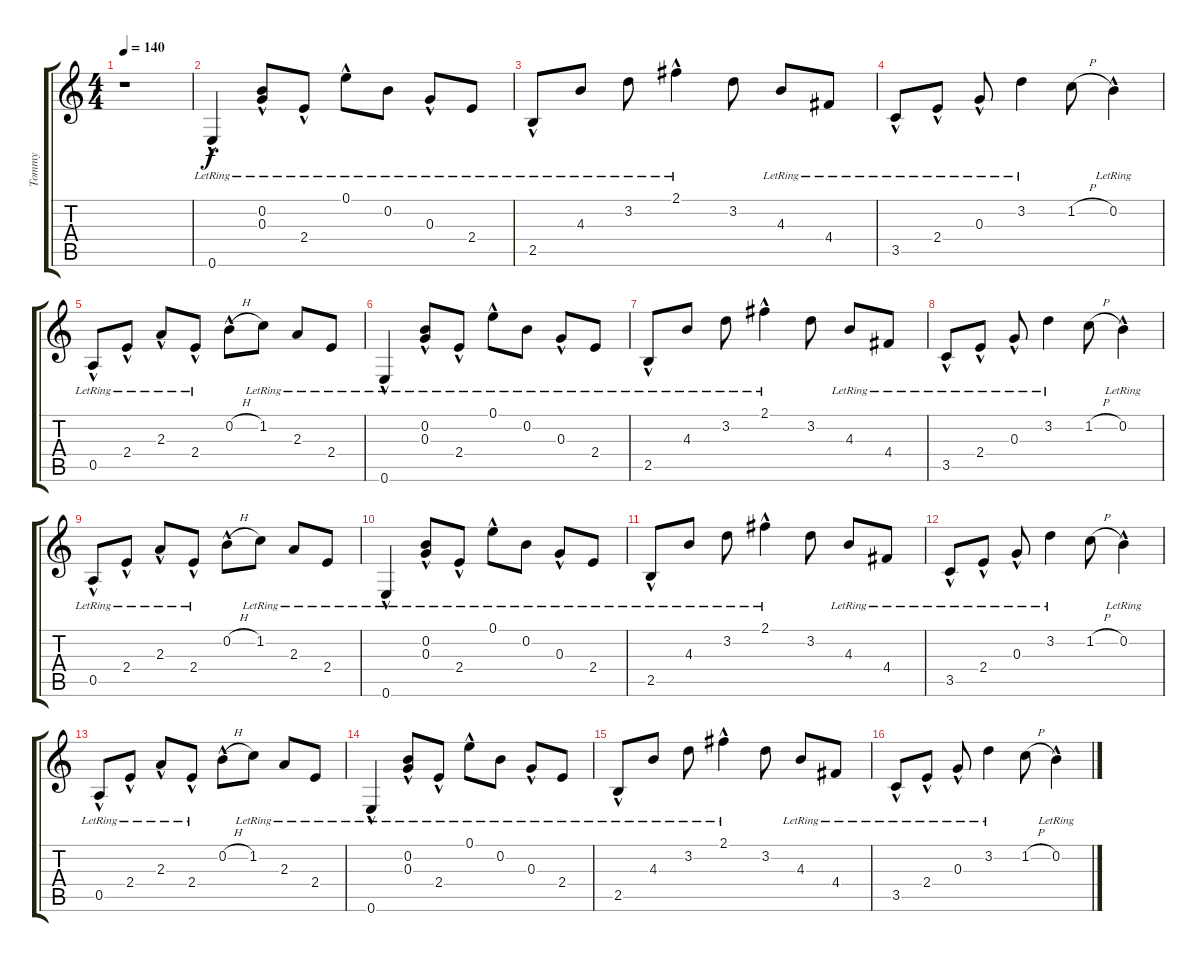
\track ("Tommy" "Tommy") {instrument distortionguitar}
\staff {score tabs}
\tuning (E4 B3 G3 D3 A2 E2) {hide}
\ts (4 4)
\tempo 140
\clef g2
\ks c
r.1{dy f instrument distortionguitar} |
0.6{hac lr}.4{balance 10 instrument acousticguitarsteel} (0.2{lr} 0.3{hac lr}).8 2.4{hac lr}.8 0.1{hac lr}.8 0.2{lr}.8 0.3{hac lr}.8 2.4{lr}.8 |
2.5{hac lr}.8 4.3{lr}.8 3.2{lr}.8 2.1{hac lr}.4 3.2.8 4.3{lr}.8 4.4{lr}.8 |
3.5{hac lr}.8 2.4{hac lr}.8 0.3{hac lr}.8 3.2{lr}.4 1.2{h}.8 0.2{hac lr}.4 |
0.5{hac lr}.8 2.4{hac lr}.8 2.3{hac lr}.8 2.4{hac lr}.8 0.2{h hac}.8 1.2{lr}.8 2.3{lr}.8 2.4{lr}.8 |
0.6{hac lr}.4 (0.2{lr} 0.3{hac lr}).8 2.4{hac lr}.8 0.1{hac lr}.8 0.2{lr}.8 0.3{hac lr}.8 2.4{lr}.8 |
2.5{hac lr}.8 4.3{lr}.8 3.2{lr}.8 2.1{hac lr}.4 3.2.8 4.3{lr}.8 4.4{lr}.8 |
3.5{hac lr}.8 2.4{hac lr}.8 0.3{hac lr}.8 3.2{lr}.4 1.2{h}.8 0.2{hac lr}.4 |
0.5{hac lr}.8 2.4{hac lr}.8 2.3{hac lr}.8 2.4{hac lr}.8 0.2{h hac}.8 1.2{lr}.8 2.3{lr}.8 2.4{lr}.8 |
0.6{hac lr}.4 (0.2{lr} 0.3{hac lr}).8 2.4{hac lr}.8 0.1{hac lr}.8 0.2{lr}.8 0.3{hac lr}.8 2.4{lr}.8 |
2.5{hac lr}.8 4.3{lr}.8 3.2{lr}.8 2.1{hac lr}.4 3.2.8 4.3{lr}.8 4.4{lr}.8 |
3.5{hac lr}.8 2.4{hac lr}.8 0.3{hac lr}.8 3.2{lr}.4 1.2{h}.8 0.2{hac lr}.4 |
0.5{hac lr}.8 2.4{hac lr}.8 2.3{hac lr}.8 2.4{hac lr}.8 0.2{h hac}.8 1.2{lr}.8 2.3{lr}.8 2.4{lr}.8 |
0.6{hac lr}.4 (0.2{lr} 0.3{hac lr}).8 2.4{hac lr}.8 0.1{hac lr}.8 0.2{lr}.8 0.3{hac lr}.8 2.4{lr}.8 |
2.5{hac lr}.8 4.3{lr}.8 3.2{lr}.8 2.1{hac lr}.4 3.2.8 4.3{lr}.8 4.4{lr}.8 |
3.5{hac lr}.8 2.4{hac lr}.8 0.3{hac lr}.8 3.2{lr}.4 1.2{h}.8 0.2{hac lr}.4
